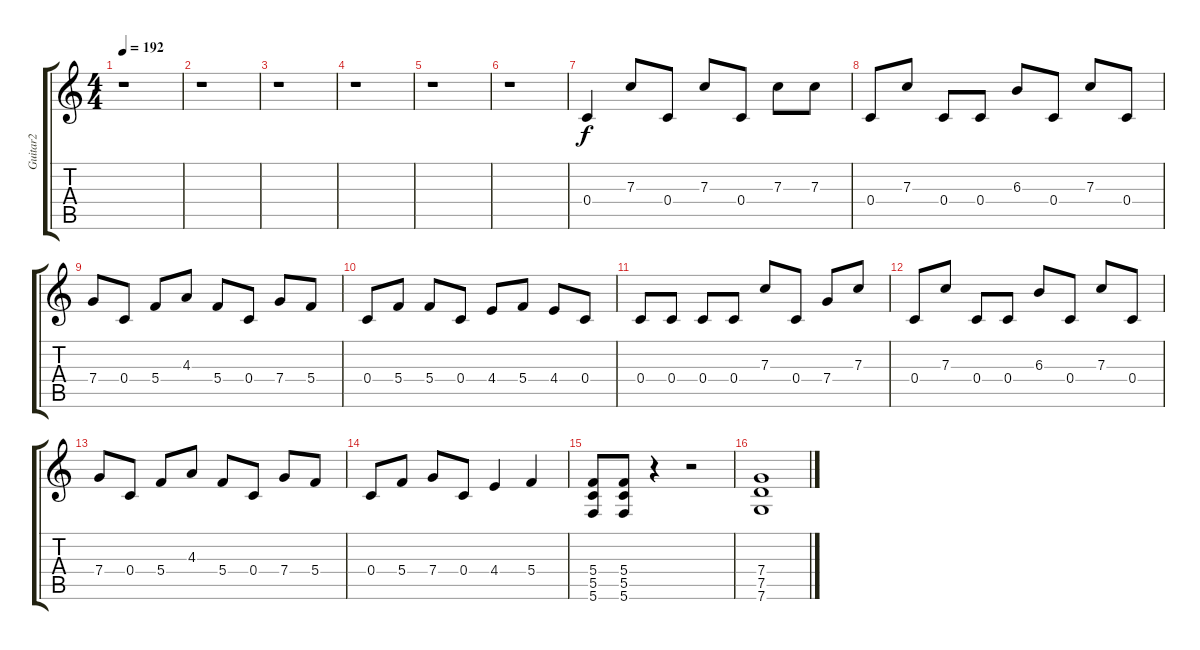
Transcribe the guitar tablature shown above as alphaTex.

\track ("Guitar2" "Guitar2") {instrument distortionguitar}
\staff {score tabs}
\tuning (D4 A3 F3 C3 G2 C2) {hide}
\ts (4 4)
\tempo 192
\clef g2
\ks c
r.1{dy f} |
r.1 |
r.1 |
r.1 |
r.1 |
r.1 |
0.4.4 7.3.8 0.4.8 7.3.8 0.4.8 7.3.8 7.3.8 |
0.4.8 7.3.8 0.4.8 0.4.8 6.3.8 0.4.8 7.3.8 0.4.8 |
7.4.8 0.4.8 5.4.8 4.3.8 5.4.8 0.4.8 7.4.8 5.4.8 |
0.4.8 5.4.8 5.4.8 0.4.8 4.4.8 5.4.8 4.4.8 0.4.8 |
0.4.8 0.4.8 0.4.8 0.4.8 7.3.8 0.4.8 7.4.8 7.3.8 |
0.4.8 7.3.8 0.4.8 0.4.8 6.3.8 0.4.8 7.3.8 0.4.8 |
7.4.8 0.4.8 5.4.8 4.3.8 5.4.8 0.4.8 7.4.8 5.4.8 |
0.4.8 5.4.8 7.4.8 0.4.8 4.4.4 5.4.4 |
(5.4 5.5 5.6).8 (5.4 5.5 5.6).8 r.4 r.2 |
(7.4{ss} 7.5{ss} 7.6{ss}).1
